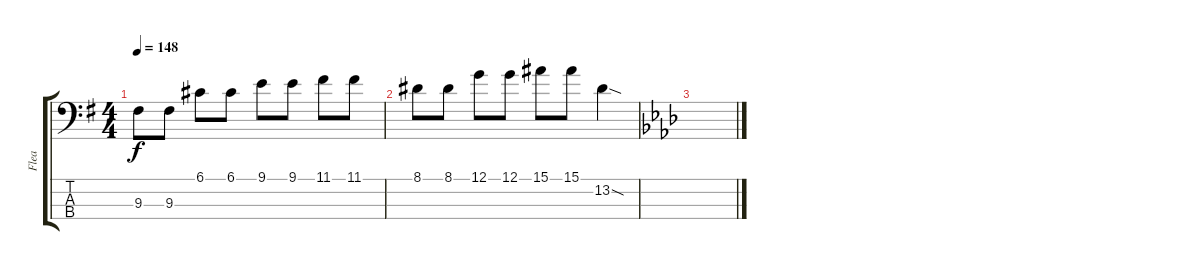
\track ("Flea" "Flea") {instrument electricbassfinger}
\staff {score tabs}
\tuning (G2 D2 A1 E1) {hide}
\ts (4 4)
\tempo 148
\clef f4
\ks g
9.3.8{dy f} 9.3.8 6.1.8 6.1.8 9.1.8 9.1.8 11.1.8 11.1.8 |
8.1.8 8.1.8 12.1.8 12.1.8 15.1.8 15.1.8 13.2{sod}.4 |
\ks ab
